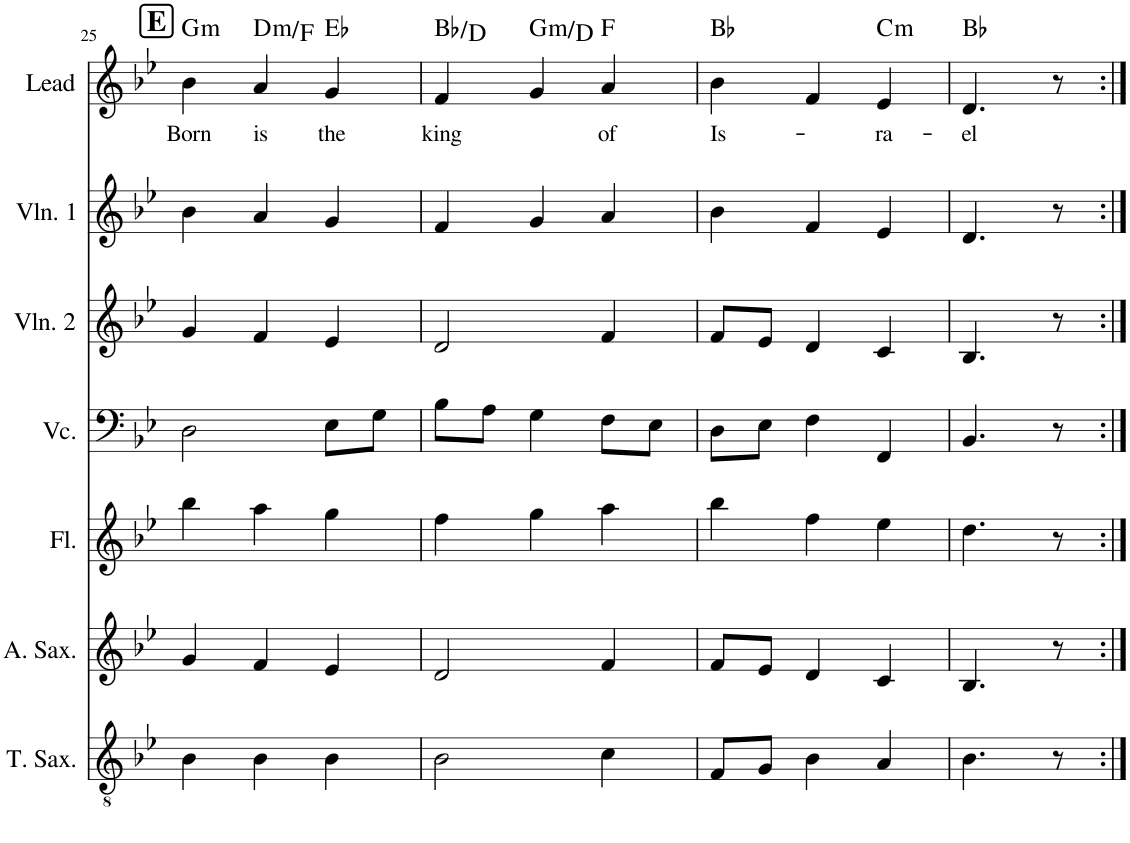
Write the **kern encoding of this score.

**kern	**kern	**kern	**kern	**kern	**kern	**kern	**text	**harte
*part7	*part6	*part5	*part4	*part3	*part2	*part1	*part1	*part1
*staff7	*staff6	*staff5	*staff4	*staff3	*staff2	*staff1	*staff1	*
*I"Tenor Saxophone	*I"Alto Saxophone	*I"Flute	*I"Violoncello	*I"Violin 2	*I"Violin 1	*I"Lead	*	*
*I'T. Sax.	*I'A. Sax.	*I'Fl.	*I'Vc.	*I'Vln. 2	*I'Vln. 1	*I'Lead	*	*
!!LO:PB:g=z
*clefGv2	*clefG2	*clefG2	*clefF4	*clefG2	*clefG2	*clefG2	*	*
*ITrd8c14	*ITrd5c9	*	*	*	*	*	*	*
*k[b-e-]	*k[b-e-]	*k[b-e-]	*k[b-e-]	*k[b-e-]	*k[b-e-]	*k[b-e-]	*	*
*M3/4	*M3/4	*M3/4	*M3/4	*M3/4	*M3/4	*M3/4	*	*
!!LO:REH:place=s1:a:B:cj:fs=14:t=E
=25	=25	=25	=25	=25	=25	=25	=25	=25
!	!	!	!	!	!	!	!LO:LY:b	!LO:H:kt=m
4B-\	4g/	4bb-\	2D\	4g/	4b-\	4b-\	Born	G:min
!	!	!	!	!	!	!	!LO:LY:b	!LO:H:kt=m
4B-\	4f/	4aa\	.	4f/	4a/	4a/	is	D:min/b3
!	!	!	!	!	!	!	!LO:LY:b	!
4B-\	4e-/	4gg\	8E-\L	4e-/	4g/	4g/	the	Eb:maj
.	.	.	8G\J	.	.	.	.	.
=26	=26	=26	=26	=26	=26	=26	=26	=26
!	!	!	!	!	!	!	!LO:LY:b	!
2B-\	2d/	4ff\	8B-\L	2d/	4f/	4f/	king	Bb:maj/3
.	.	.	8A\J	.	.	.	.	.
!	!	!	!	!	!	!	!	!LO:H:kt=m
.	.	4gg\	4G\	.	4g/	4g/	.	G:min/5
!	!	!	!	!	!	!	!LO:LY:b	!
4c\	4f/	4aa\	8F\L	4f/	4a/	4a/	of	F:maj
.	.	.	8E-\J	.	.	.	.	.
=27	=27	=27	=27	=27	=27	=27	=27	=27
!	!	!	!	!	!	!	!LO:LY:b	!
8F/L	8f/L	4bb-\	8D\L	8f/L	4b-\	4b-\	Is-	Bb:maj
8G/J	8e-/J	.	8E-\J	8e-/J	.	.	.	.
4B-\	4d/	4ff\	4F\	4d/	4f/	4f/	.	.
!	!	!	!	!	!	!	!LO:LY:b	!LO:H:kt=m
4A/	4c/	4ee-\	4FF/	4c/	4e-/	4e-/	-ra-	C:min
=28	=28	=28	=28	=28	=28	=28	=28	=28
!	!	!	!	!	!	!	!LO:LY:b	!
4.B-\	4.B-/	4.dd\	4.BB-/	4.B-/	4.d/	4.d/	-el	Bb:maj
8r	8r	8r	8r	8r	8r	8r	.	.
=:|!	=:|!	=:|!	=:|!	=:|!	=:|!	=:|!	=:|!	=:|!
*-	*-	*-	*-	*-	*-	*-	*-	*-
